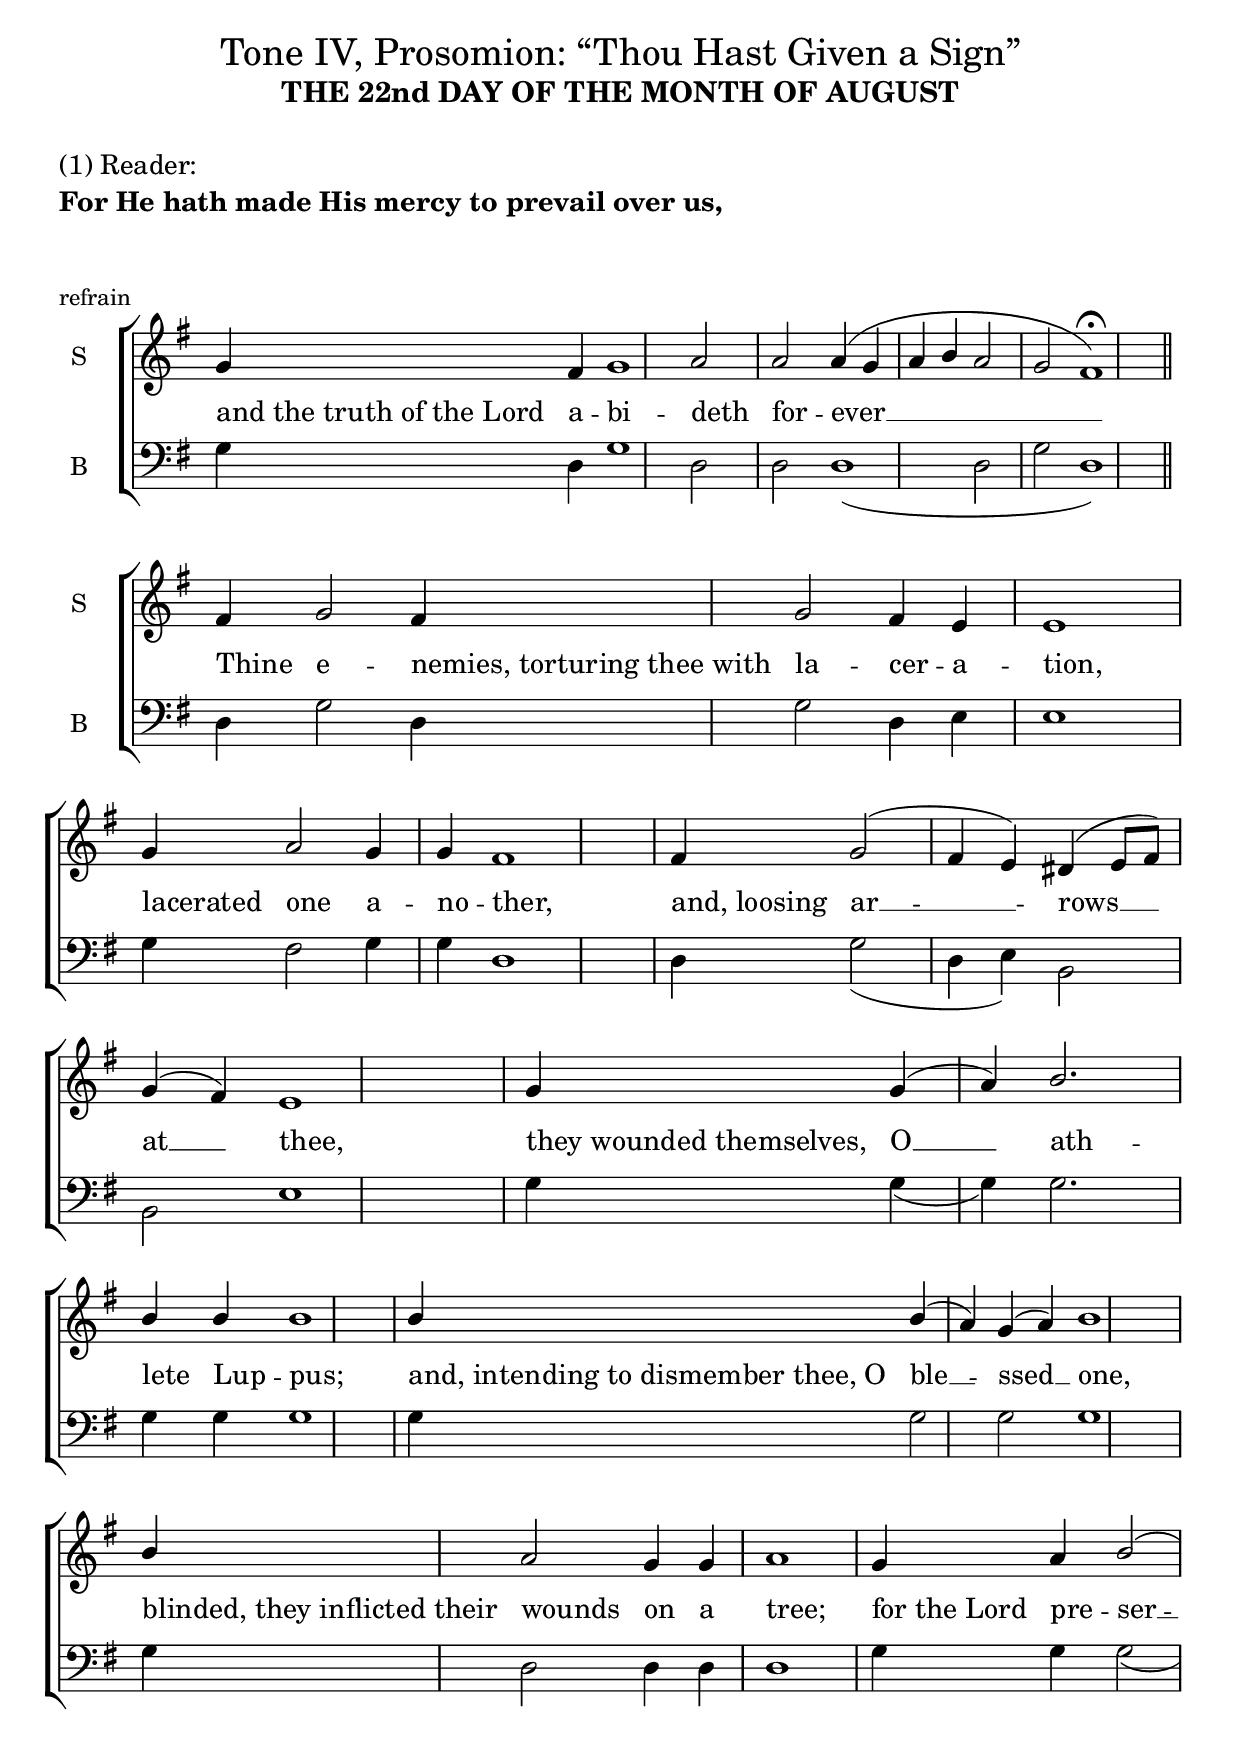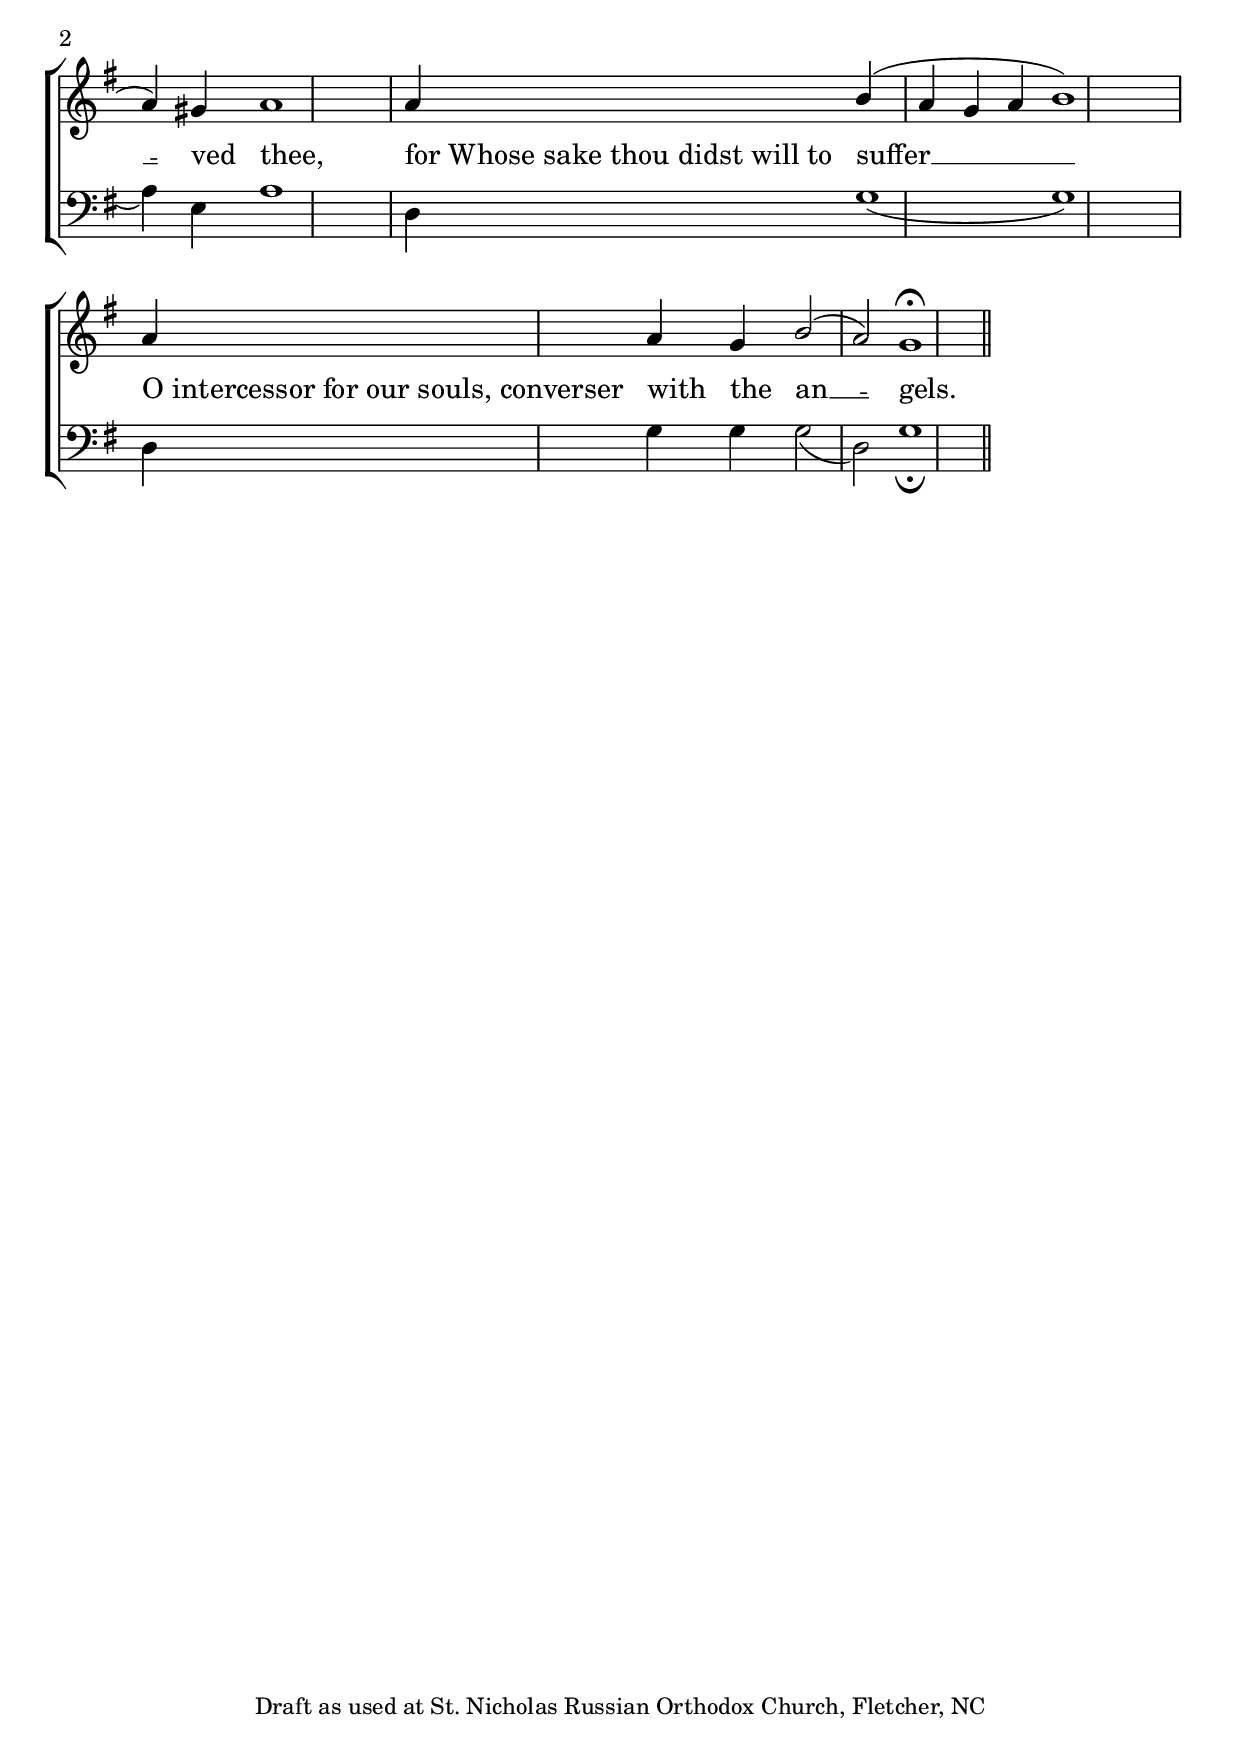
\version "2.18.0" 
\include "english.ly" 
\include "gregorian.ly" 

\layout { 
  \context{ 
    \Score \override SpacingSpanner.packed-spacing = ##f 
  } 
  \context{ 
    \Lyrics \override LyricHyphen.minimum-distance = #2.25 
    \override LyricSpace.minimum-distance = #2.25 
  } 
} 

\header { 
  title = \markup\normal-text\fontsize #0.25 
    "Tone IV, Prosomion: “Thou Hast Given a Sign”" 
  subtitle = \markup\bold\fontsize #1 
        {"THE 22nd DAY OF THE MONTH OF AUGUST"} 
  subsubtitle = \markup\bold\fontsize #4.25 
        {" "} 

  poet = \markup {
    \column {
       \fontsize #1.5 \left-align {
          "(1) Reader:"
          \bold "For He hath made His mercy to prevail over us,"
          " "
          " "
        }
      }
  }
  
  meter = \markup\bold\fontsize #4.25 
        {" "} 
    
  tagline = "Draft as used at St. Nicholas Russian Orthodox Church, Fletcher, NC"
 
} 

global = { 
  \key g \major 
  \override Staff.NoteHead.style = #'altdefault 
  \override Staff.TimeSignature.stencil = ##f 
  %\override Staff.BarLine.stencil = ##f 
  \set Score.defaultBarType = "-" 
  \bar "|." 
} 
move = { \bar "" \break }

sop_refrain = 
\relative c'' { 
  \global 
  g4 fs g1 a2 a2 a4(g a b a2 g2 fs1) \fermata \bar "||"
}

bass_refrain = 
\relative c' { 
  \global 
  g4 d g1 d2 d2 d1(d2 g d1) \bar "||"
}

refrain = \lyricmode { 
  % Lyrics follow here. 
  \override LyricText.self-alignment-X = #LEFT
  "and the truth of the Lord" a -- bi -- deth for -- ever __
}

soprano = 
\relative c' { 
  \global 
  % 1
  fs4 g2 fs4 g2 fs4 e e1 \bar "|" 
  % 2
  g4 a2 g4 g fs1 \bar "|"
  % 3 
  fs4 g2(fs4 e) ds(e8 fs) g4(fs) e1 \bar "|"
  % 4
  g4 g4(a) b2. b4 b b1 \bar "|"
  % 5
  b4 b4(a) g(a) b1 \bar "|"
  % 6
  b4 a2 g4 g a1 \bar "|"
  % 7
  g4 a b2(a4) gs a1 \bar "|"
  % 8 
  a4 b(a g a b1) \bar "|"
  % 9
  a4 a g b2(a) g1 \fermata \bar "||"
}

bass = 
\relative c { 
  \global 
  % 1
  d4 g2 d4 g2 d4 e e1 \bar "|"
  % 2
  g4 fs2 g4 g d1 \bar "|"
  % 3
  d4 g2(d4 e) b2 b2 e1 \bar "|"
  % 4 
  g4 g4(g) g2. g4 g g1 \bar "|"
  % 5
  g4 g2 g2 g1 \bar "|"
  % 6
  g4 d2 d4 d d1 \bar "|"
  % 7 
  g4 g g2(a4) e a1 \bar "|"
  % 8
  d,4 g1(g1) \bar "|"
  % 9
  d4 g g g2(d) g1 \fermata \bar "||"
} 

verse = \lyricmode { 
  % Lyrics follow here. 
  \override LyricText.self-alignment-X = #LEFT
  Thine e -- "nemies, torturing thee with" la -- cer -- a -- tion,
  lacerated one a -- no -- ther,
  "and, loosing" ar __ -- rows __  at __ thee,
  "they wounded themselves," O __ ath -- lete Lup -- pus;
  "and, intending to dismember thee, O" ble __ -- ssed __ one,
  "blinded, they inflicted their" wounds on a tree;
  "for the Lord" pre -- ser __ -- ved thee,
  "for Whose sake thou didst will to" suffer __
  "O intercessor for our souls, converser" with the an __ -- gels.
}

\score {
  \header {
    piece = "refrain"
  }
  \new ChoirStaff <<
    \new Staff \with { 
      midiInstrument = "string ensemble 1" 
      instrumentName = \markup \center-column { "S" } 
    } <<
      \new Voice = "soprano" { \voiceOne \sop_refrain } 
    >>
    \new Lyrics \lyricsto "soprano" \refrain 
    \new Staff \with { 
      midiInstrument = "string ensemble 1" 
      instrumentName = \markup \center-column { "B" } 
    } << 
      \clef bass 
      \new Voice = "bass" { \voiceTwo \bass_refrain } 
    >> 
  >>
  \layout { 
    ragged-last=##t 
    #(layout-set-staff-size 22) 
    \context { 
      \Lyrics 
      \override VerticalAxisGroup.staff-affinity = ##f 
      \override VerticalAxisGroup.staff-staff-spacing = 
        #'((basic-distance . 0) 
           (minimum-distance . 2) 
           (padding . 2)) 
    } 
    indent = 1.25\cm 
    \context { 
      \Staff 
      \override VerticalAxisGroup.staff-staff-spacing = 
        #'((basic-distance . 0) 
           (minimum-distance . 2) 
           (padding . 2)) 
    } 
  } 
}

\score {
  \new ChoirStaff <<
    \new Staff \with { 
      midiInstrument = "string ensemble 1" 
      instrumentName = \markup \center-column { "S" } 
    } <<
      \new Voice = "soprano" { \voiceOne \soprano } 
    >>
    \new Lyrics \lyricsto "soprano" \verse 
    \new Staff \with { 
      midiInstrument = "string ensemble 1" 
      instrumentName = \markup \center-column { "B" } 
    } << 
      \clef bass 
      \new Voice = "bass" { \voiceTwo \bass } 
    >> 
  >>
  \layout { 
    ragged-last=##t 
    #(layout-set-staff-size 22) 
    \context { 
      \Lyrics 
      \override VerticalAxisGroup.staff-affinity = ##f 
      \override VerticalAxisGroup.staff-staff-spacing = 
        #'((basic-distance . 0) 
           (minimum-distance . 2) 
           (padding . 2)) 
    } 
    indent = 1.25\cm 
    \context { 
      \Staff 
      \override VerticalAxisGroup.staff-staff-spacing = 
        #'((basic-distance . 0) 
           (minimum-distance . 2) 
           (padding . 2)) 
    } 
  } 
}